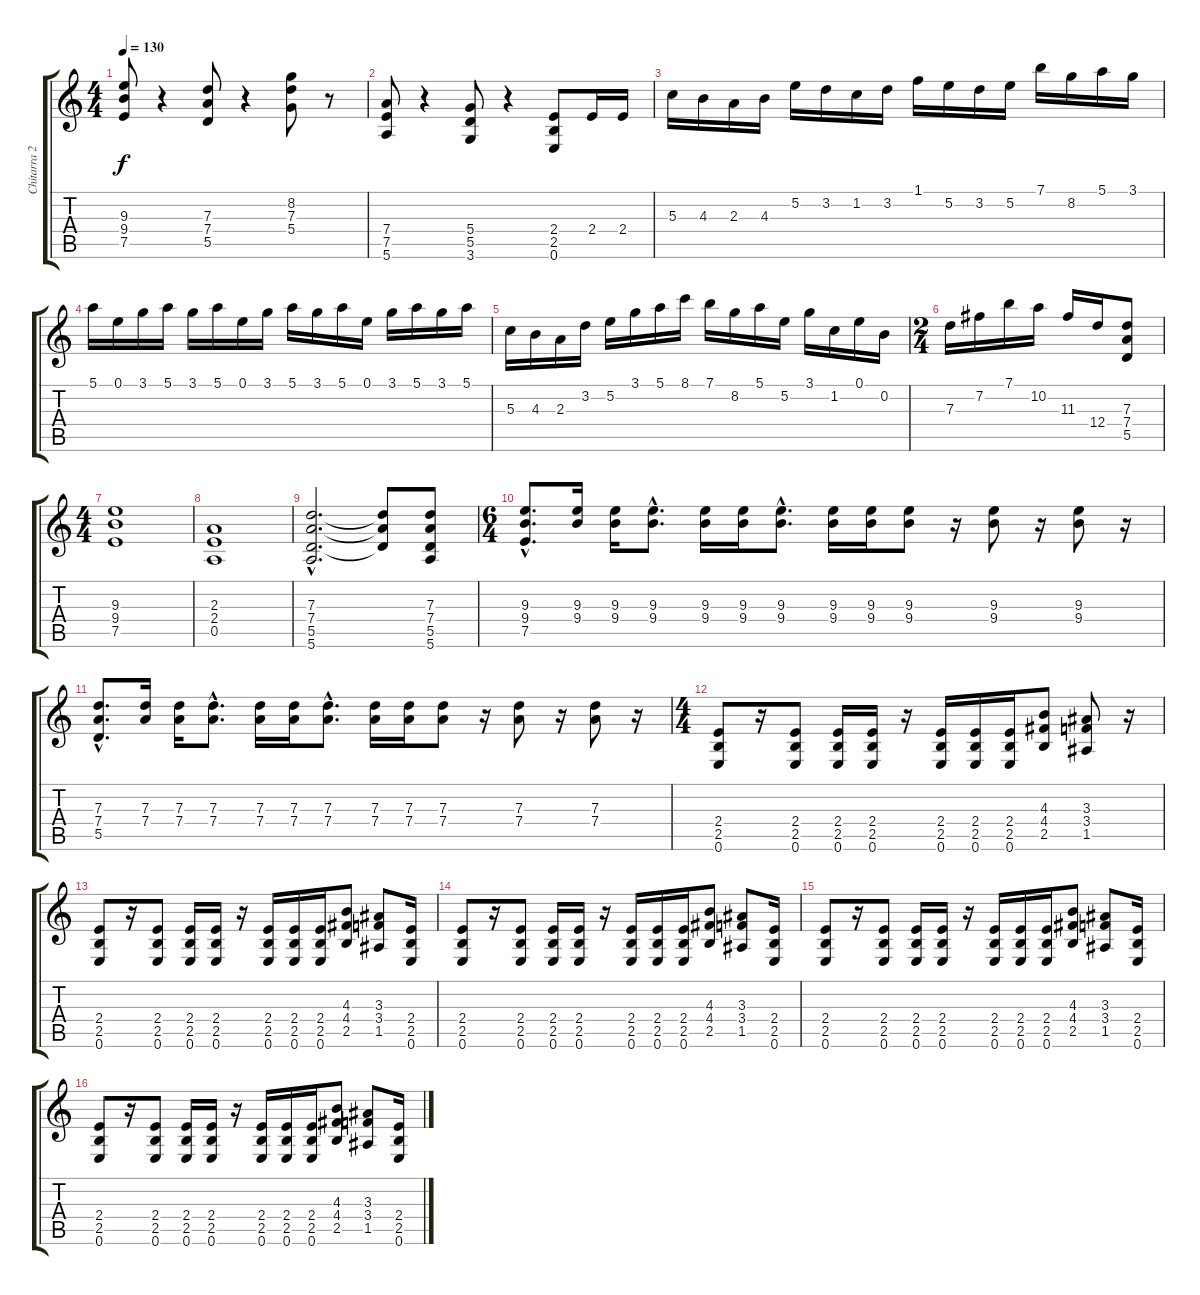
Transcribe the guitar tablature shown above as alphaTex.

\track ("Chitarra 2" "Chitarra 2") {instrument overdrivenguitar}
\staff {score tabs}
\tuning (E4 B3 G3 D3 A2 E2) {hide}
\ts (4 4)
\tempo 130
\clef g2
\ks c
(9.3 9.4 7.5).8{dy f} r.4 (7.3 7.4 5.5).8 r.4 (8.2 7.3 5.4).8 r.8 |
(7.4 7.5 5.6).8 r.4 (5.4 5.5 3.6).8 r.4 (2.4 2.5 0.6).8 2.4.16 2.4.16 |
5.3.16 4.3.16 2.3.16 4.3.16 5.2.16 3.2.16 1.2.16 3.2.16 1.1.16 5.2.16 3.2.16 5.2.16 7.1.16 8.2.16 5.1.16 3.1.16 |
5.1.16 0.1.16 3.1.16 5.1.16 3.1.16 5.1.16 0.1.16 3.1.16 5.1.16 3.1.16 5.1.16 0.1.16 3.1.16 5.1.16 3.1.16 5.1.16 |
5.3.16 4.3.16 2.3.16 3.2.16 5.2.16 3.1.16 5.1.16 8.1.16 7.1.16 8.2.16 5.1.16 5.2.16 3.1.16 1.2.16 0.1.16 0.2.16 |
\ts (2 4)
7.3.16 7.2.16 7.1.16 10.2.16 11.3.16 12.4.16 (7.3 7.4 5.5).8 |
\ts (4 4)
(9.3 9.4 7.5).1 |
(2.3 2.4 0.5).1 |
(7.3{hac} 7.4{hac} 5.5{hac} 5.6{hac}).2{d} (7.3{t} 7.4{t} 5.5{t}).8 (7.3 7.4 5.5 5.6).8 |
\ts (6 4)
(9.3{hac} 9.4{hac} 7.5{hac}).8{d} (9.3 9.4).16 (9.3 9.4).16 (9.3{hac} 9.4{hac}).8{d} (9.3 9.4).16 (9.3 9.4).16 (9.3{hac} 9.4{hac}).8{d} (9.3 9.4).16 (9.3 9.4).16 (9.3 9.4).8 r.16 (9.3 9.4).8 r.16 (9.3 9.4).8 r.16 |
(7.3{hac} 7.4{hac} 5.5{hac}).8{d} (7.3 7.4).16 (7.3 7.4).16 (7.3{hac} 7.4{hac}).8{d} (7.3 7.4).16 (7.3 7.4).16 (7.3{hac} 7.4{hac}).8{d} (7.3 7.4).16 (7.3 7.4).16 (7.3 7.4).8 r.16 (7.3 7.4).8 r.16 (7.3 7.4).8 r.16 |
\ts (4 4)
(2.4 2.5 0.6).8 r.16 (2.4 2.5 0.6).8 (2.4 2.5 0.6).16 (2.4 2.5 0.6).16 r.16 (2.4 2.5 0.6).16 (2.4 2.5 0.6).16 (2.4 2.5 0.6).16 (4.3 4.4 2.5).8 (3.3 3.4 1.5).8 r.16 |
(2.4 2.5 0.6).8 r.16 (2.4 2.5 0.6).8 (2.4 2.5 0.6).16 (2.4 2.5 0.6).16 r.16 (2.4 2.5 0.6).16 (2.4 2.5 0.6).16 (2.4 2.5 0.6).16 (4.3 4.4 2.5).8 (3.3 3.4 1.5).8 (2.4 2.5 0.6).16 |
(2.4 2.5 0.6).8 r.16 (2.4 2.5 0.6).8 (2.4 2.5 0.6).16 (2.4 2.5 0.6).16 r.16 (2.4 2.5 0.6).16 (2.4 2.5 0.6).16 (2.4 2.5 0.6).16 (4.3 4.4 2.5).8 (3.3 3.4 1.5).8 (2.4 2.5 0.6).16 |
(2.4 2.5 0.6).8 r.16 (2.4 2.5 0.6).8 (2.4 2.5 0.6).16 (2.4 2.5 0.6).16 r.16 (2.4 2.5 0.6).16 (2.4 2.5 0.6).16 (2.4 2.5 0.6).16 (4.3 4.4 2.5).8 (3.3 3.4 1.5).8 (2.4 2.5 0.6).16 |
(2.4 2.5 0.6).8 r.16 (2.4 2.5 0.6).8 (2.4 2.5 0.6).16 (2.4 2.5 0.6).16 r.16 (2.4 2.5 0.6).16 (2.4 2.5 0.6).16 (2.4 2.5 0.6).16 (4.3 4.4 2.5).8 (3.3 3.4 1.5).8 (2.4 2.5 0.6).16
